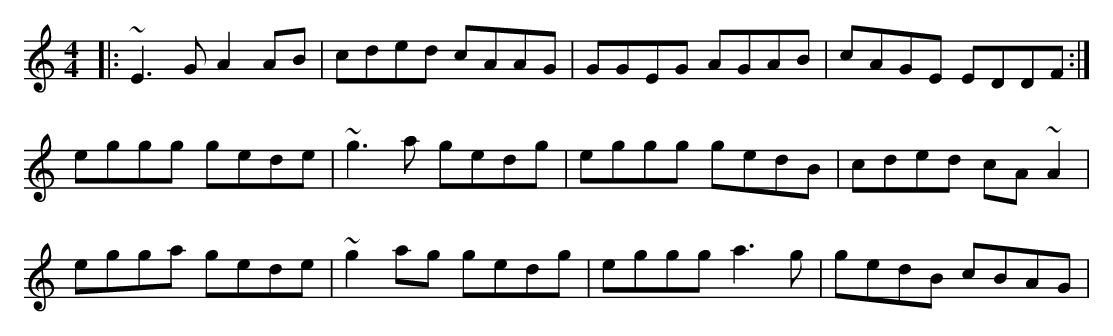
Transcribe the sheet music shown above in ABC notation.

X:1
M:4/4
K:C
|:~E3G A2AB|cded cAAG|GGEG AGAB|cAGE EDDF:|
eggg gede|~g3a gedg|eggg gedB|cded cA~A2|
egga gede|~g2ag gedg|eggg a3g|gedB cBAG|
